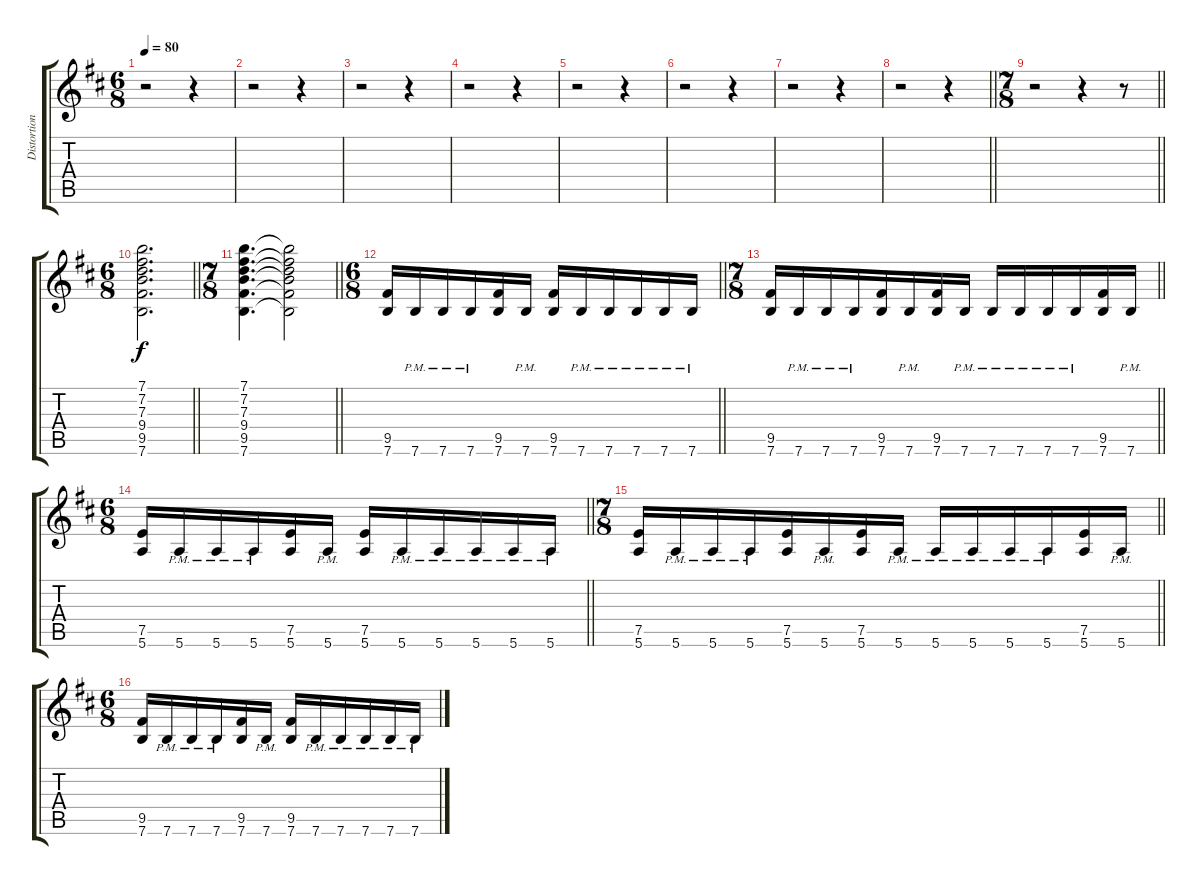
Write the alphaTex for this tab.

\track ("Distortion" "Distortion") {instrument distortionguitar}
\staff {score tabs}
\tuning (E4 B3 G3 D3 A2 E2) {hide}
\ts (6 8)
\tempo 80
\clef g2
\ks d
r.2{dy f instrument distortionguitar} r.4 |
r.2 r.4 |
r.2 r.4 |
r.2 r.4 |
r.2 r.4 |
r.2 r.4 |
r.2 r.4 |
\barLineRight lightlight
r.2 r.4 |
\ts (7 8)
\barLineRight lightlight
r.2 r.4 r.8 |
\ts (6 8)
\barLineRight lightlight
(7.1 7.2 7.3 9.4 9.5 7.6).2{d} |
\ts (7 8)
\barLineRight lightlight
(7.1 7.2 7.3 9.4 9.5 7.6).4{d} (7.1{t} 7.2{t} 7.3{t} 9.4{t} 9.5{t} 7.6{t}).2 |
\ts (6 8)
\barLineRight lightlight
(9.5 7.6).16 7.6{pm}.16 7.6{pm}.16 7.6{pm}.16 (9.5 7.6).16 7.6{pm}.16 (9.5 7.6).16 7.6{pm}.16 7.6{pm}.16 7.6{pm}.16 7.6{pm}.16 7.6{pm}.16 |
\ts (7 8)
\barLineRight lightlight
(9.5 7.6).16 7.6{pm}.16 7.6{pm}.16 7.6{pm}.16 (9.5 7.6).16 7.6{pm}.16 (9.5 7.6).16 7.6{pm}.16 7.6{pm}.16 7.6{pm}.16 7.6{pm}.16 7.6{pm}.16 (9.5 7.6).16 7.6{pm}.16 |
\ts (6 8)
\barLineRight lightlight
(7.5 5.6).16 5.6{pm}.16 5.6{pm}.16 5.6{pm}.16 (7.5 5.6).16 5.6{pm}.16 (7.5 5.6).16 5.6{pm}.16 5.6{pm}.16 5.6{pm}.16 5.6{pm}.16 5.6{pm}.16 |
\ts (7 8)
\barLineRight lightlight
(7.5 5.6).16 5.6{pm}.16 5.6{pm}.16 5.6{pm}.16 (7.5 5.6).16 5.6{pm}.16 (7.5 5.6).16 5.6{pm}.16 5.6{pm}.16 5.6{pm}.16 5.6{pm}.16 5.6{pm}.16 (7.5 5.6).16 5.6{pm}.16 |
\ts (6 8)
(9.5 7.6).16 7.6{pm}.16 7.6{pm}.16 7.6{pm}.16 (9.5 7.6).16 7.6{pm}.16 (9.5 7.6).16 7.6{pm}.16 7.6{pm}.16 7.6{pm}.16 7.6{pm}.16 7.6{pm}.16
